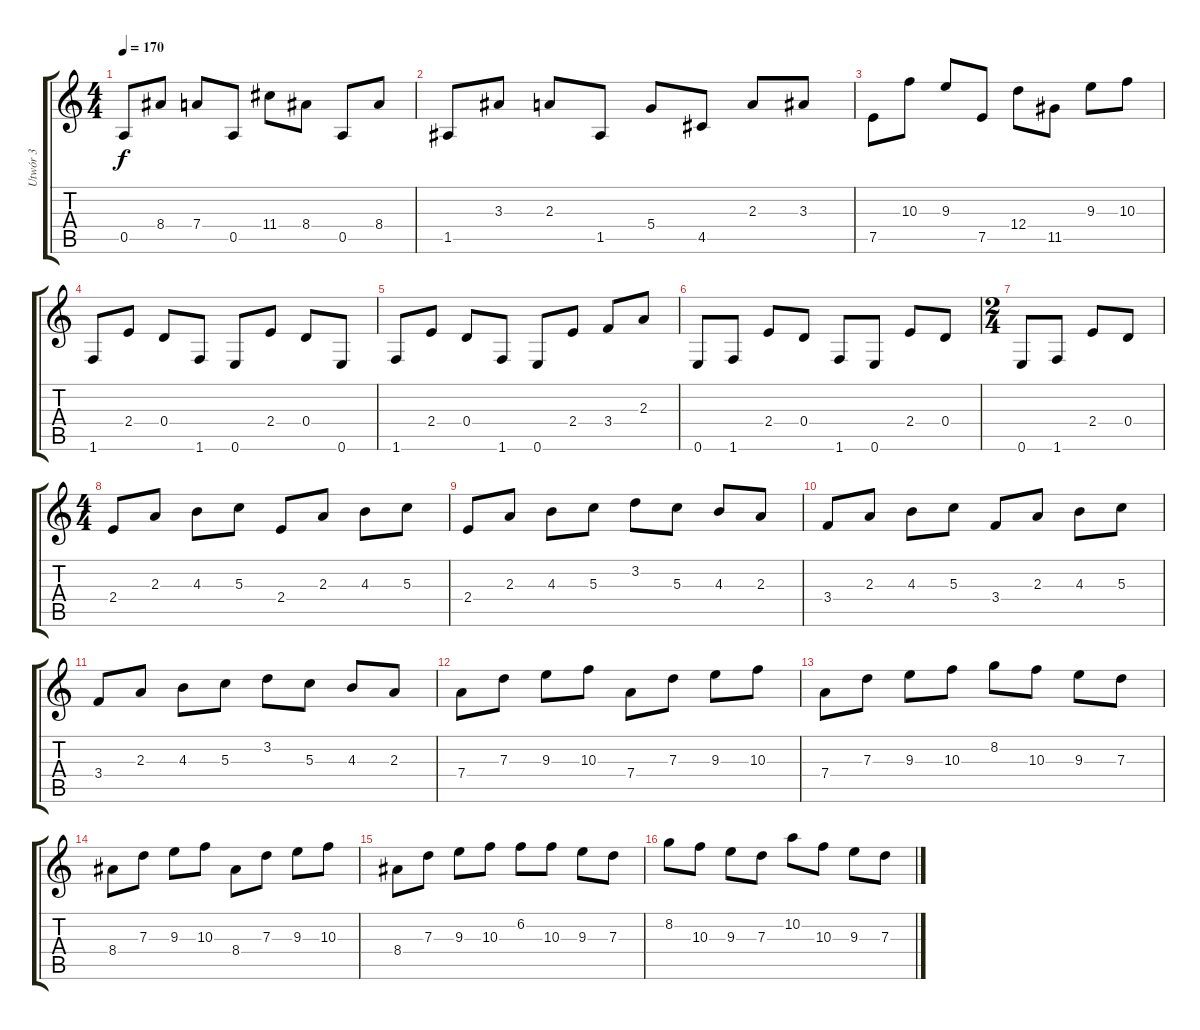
\track ("Utwór 3" "Utwór 3") {instrument distortionguitar}
\staff {score tabs}
\tuning (E4 B3 G3 D3 A2 E2) {hide}
\ts (4 4)
\tempo 170
\clef g2
\ks c
0.5.8{dy f} 8.4.8 7.4.8 0.5.8 11.4.8 8.4.8 0.5.8 8.4.8 |
1.5.8 3.3.8 2.3.8 1.5.8 5.4.8 4.5.8 2.3.8 3.3.8 |
7.5.8 10.3.8 9.3.8 7.5.8 12.4.8 11.5.8 9.3.8 10.3.8 |
1.6.8 2.4.8 0.4.8 1.6.8 0.6.8 2.4.8 0.4.8 0.6.8 |
1.6.8 2.4.8 0.4.8 1.6.8 0.6.8 2.4.8 3.4.8 2.3.8 |
0.6.8 1.6.8 2.4.8 0.4.8 1.6.8 0.6.8 2.4.8 0.4.8 |
\ts (2 4)
0.6.8 1.6.8 2.4.8 0.4.8 |
\ts (4 4)
2.4.8 2.3.8 4.3.8 5.3.8 2.4.8 2.3.8 4.3.8 5.3.8 |
2.4.8 2.3.8 4.3.8 5.3.8 3.2.8 5.3.8 4.3.8 2.3.8 |
3.4.8 2.3.8 4.3.8 5.3.8 3.4.8 2.3.8 4.3.8 5.3.8 |
3.4.8 2.3.8 4.3.8 5.3.8 3.2.8 5.3.8 4.3.8 2.3.8 |
7.4.8 7.3.8 9.3.8 10.3.8 7.4.8 7.3.8 9.3.8 10.3.8 |
7.4.8 7.3.8 9.3.8 10.3.8 8.2.8 10.3.8 9.3.8 7.3.8 |
8.4.8 7.3.8 9.3.8 10.3.8 8.4.8 7.3.8 9.3.8 10.3.8 |
8.4.8 7.3.8 9.3.8 10.3.8 6.2.8 10.3.8 9.3.8 7.3.8 |
8.2.8 10.3.8 9.3.8 7.3.8 10.2.8 10.3.8 9.3.8 7.3.8
